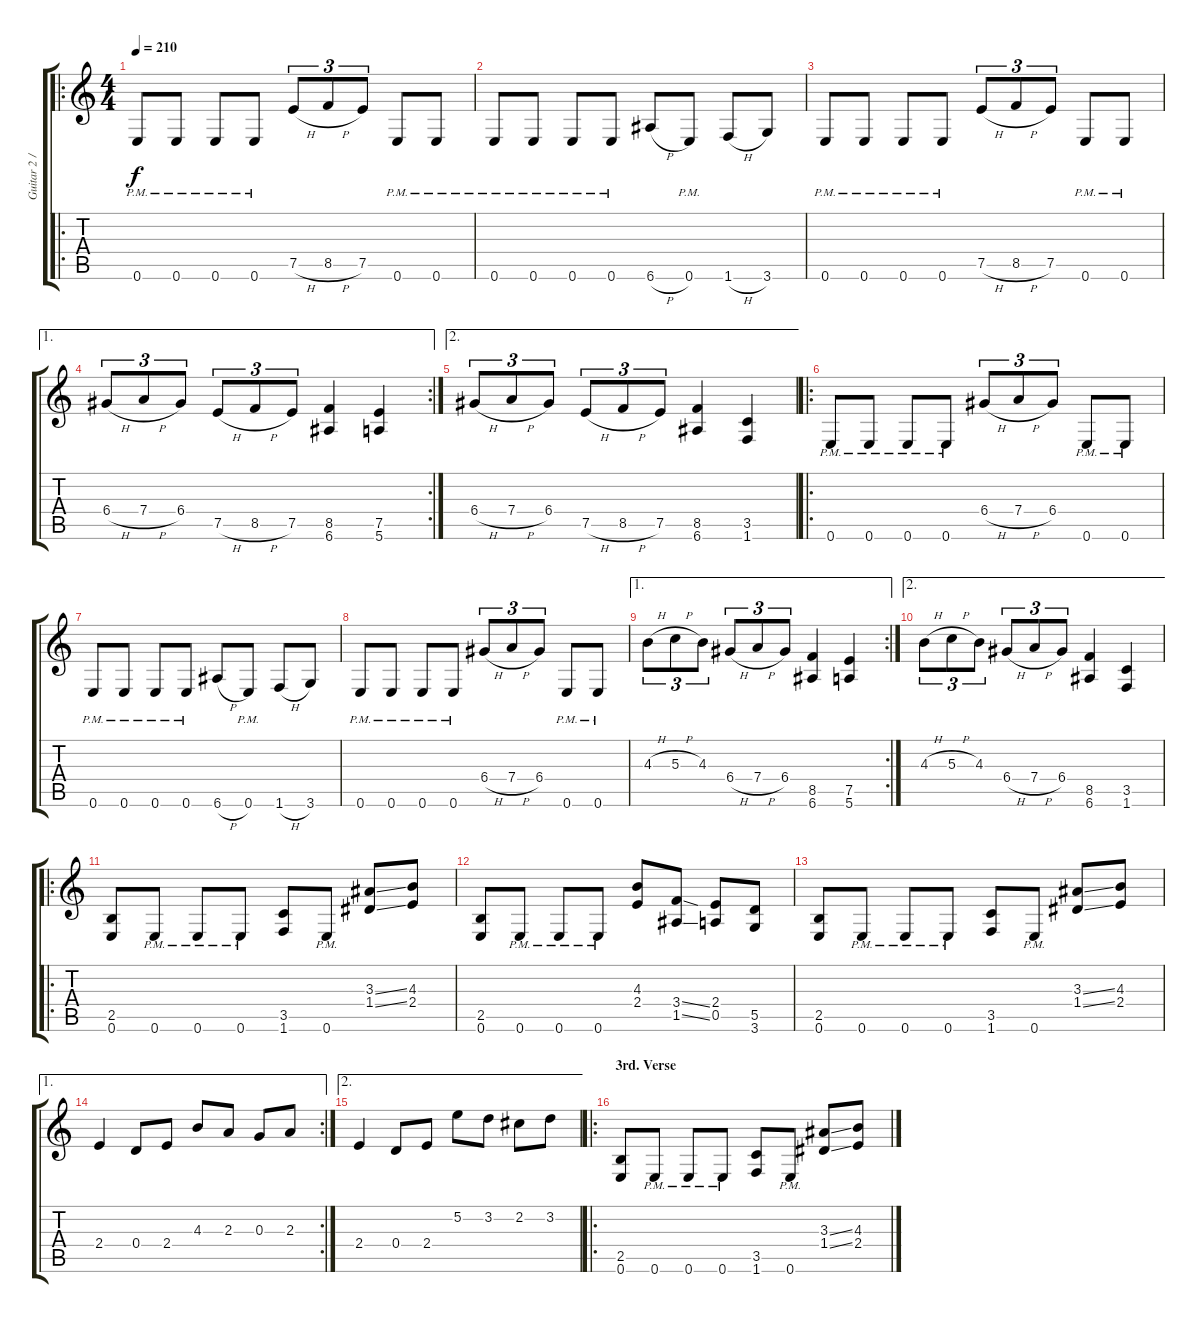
\track ("Guitar 2 / Alex Skolnick" "Guitar 2 /") {instrument overdrivenguitar}
\staff {score tabs}
\tuning (E4 B3 G3 D3 A2 E2) {hide}
\ro
\ts (4 4)
\tempo 210
\clef g2
\ks c
0.6{pm}.8{dy f} 0.6{pm}.8 0.6{pm}.8 0.6{pm}.8 7.5{h}.8{tu (3 2)} 8.5{h}.8{tu (3 2)} 7.5.8{tu (3 2)} 0.6{pm}.8 0.6{pm}.8 |
0.6{pm}.8 0.6{pm}.8 0.6{pm}.8 0.6{pm}.8 6.6{h}.8 0.6{pm}.8 1.6{h}.8 3.6.8 |
0.6{pm}.8 0.6{pm}.8 0.6{pm}.8 0.6{pm}.8 7.5{h}.8{tu (3 2)} 8.5{h}.8{tu (3 2)} 7.5.8{tu (3 2)} 0.6{pm}.8 0.6{pm}.8 |
\ae 1
\rc 2
6.4{h}.8{tu (3 2)} 7.4{h}.8{tu (3 2)} 6.4.8{tu (3 2)} 7.5{h}.8{tu (3 2)} 8.5{h}.8{tu (3 2)} 7.5.8{tu (3 2)} (8.5 6.6).4 (7.5 5.6).4 |
\ae 2
6.4{h}.8{tu (3 2)} 7.4{h}.8{tu (3 2)} 6.4.8{tu (3 2)} 7.5{h}.8{tu (3 2)} 8.5{h}.8{tu (3 2)} 7.5.8{tu (3 2)} (8.5 6.6).4 (3.5 1.6).4 |
\ro
0.6{pm}.8 0.6{pm}.8 0.6{pm}.8 0.6{pm}.8 6.4{h}.8{tu (3 2)} 7.4{h}.8{tu (3 2)} 6.4.8{tu (3 2)} 0.6{pm}.8 0.6{pm}.8 |
0.6{pm}.8 0.6{pm}.8 0.6{pm}.8 0.6{pm}.8 6.6{h}.8 0.6{pm}.8 1.6{h}.8 3.6.8 |
0.6{pm}.8 0.6{pm}.8 0.6{pm}.8 0.6{pm}.8 6.4{h}.8{tu (3 2)} 7.4{h}.8{tu (3 2)} 6.4.8{tu (3 2)} 0.6{pm}.8 0.6{pm}.8 |
\ae 1
\rc 2
4.3{h}.8{tu (3 2)} 5.3{h}.8{tu (3 2)} 4.3.8{tu (3 2)} 6.4{h}.8{tu (3 2)} 7.4{h}.8{tu (3 2)} 6.4.8{tu (3 2)} (8.5 6.6).4 (7.5 5.6).4 |
\ae 2
4.3{h}.8{tu (3 2)} 5.3{h}.8{tu (3 2)} 4.3.8{tu (3 2)} 6.4{h}.8{tu (3 2)} 7.4{h}.8{tu (3 2)} 6.4.8{tu (3 2)} (8.5 6.6).4 (3.5 1.6).4 |
\ro
(2.5 0.6).8 0.6{pm}.8 0.6{pm}.8 0.6{pm}.8 (3.5 1.6).8 0.6{pm}.8 (3.3{ss} 1.4{ss}).8 (4.3 2.4).8 |
(2.5 0.6).8 0.6{pm}.8 0.6{pm}.8 0.6{pm}.8 (4.3 2.4).8 (3.4{ss} 1.5{ss}).8 (2.4 0.5).8 (5.5 3.6).8 |
(2.5 0.6).8 0.6{pm}.8 0.6{pm}.8 0.6{pm}.8 (3.5 1.6).8 0.6{pm}.8 (3.3{ss} 1.4{ss}).8 (4.3 2.4).8 |
\ae 1
\rc 2
2.4.4 0.4.8 2.4.8 4.3.8 2.3.8 0.3.8 2.3.8 |
\ae 2
2.4.4 0.4.8 2.4.8 5.2.8 3.2.8 2.2.8 3.2.8 |
\ro
\section ("" "3rd. Verse")
(2.5 0.6).8 0.6{pm}.8 0.6{pm}.8 0.6{pm}.8 (3.5 1.6).8 0.6{pm}.8 (3.3{ss} 1.4{ss}).8 (4.3 2.4).8
